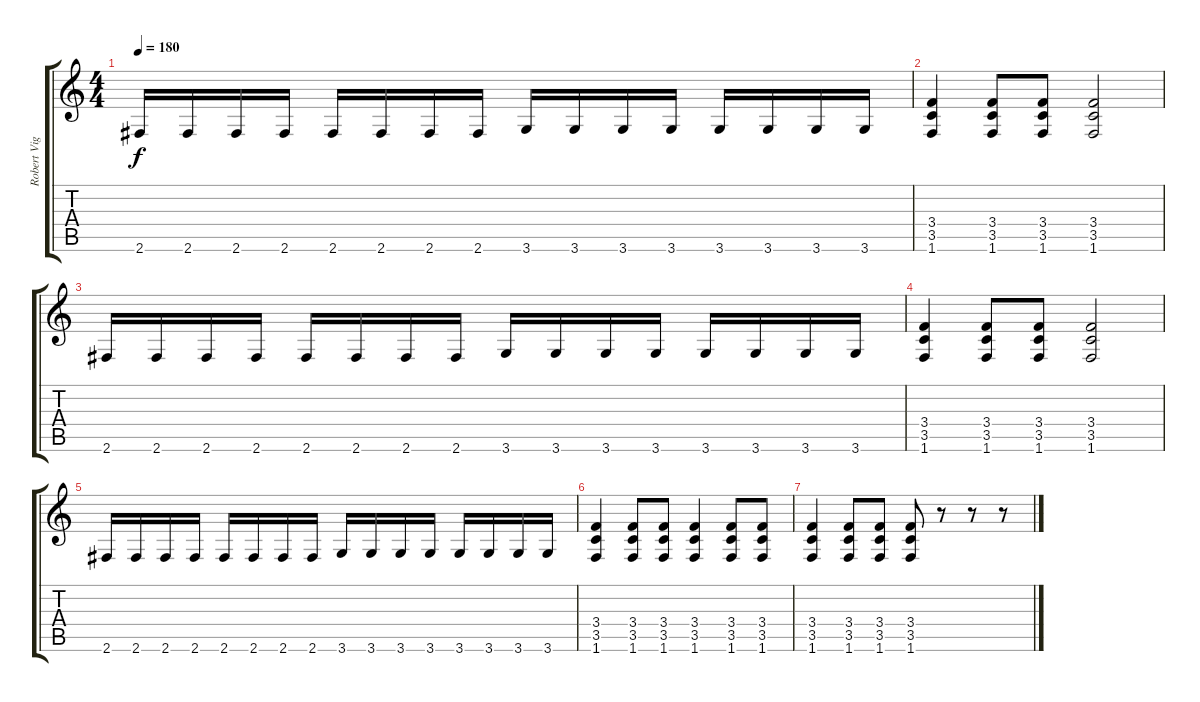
\track ("Robert Vigna" "Robert Vig") {instrument distortionguitar}
\staff {score tabs}
\tuning (E4 B3 G3 D3 A2 E2) {hide}
\ts (4 4)
\tempo 180
\clef g2
\ks c
2.6.16{dy f} 2.6.16 2.6.16 2.6.16 2.6.16 2.6.16 2.6.16 2.6.16 3.6.16 3.6.16 3.6.16 3.6.16 3.6.16 3.6.16 3.6.16 3.6.16 |
(3.4 3.5 1.6).4 (3.4 3.5 1.6).8 (3.4 3.5 1.6).8 (3.4 3.5 1.6).2 |
2.6.16 2.6.16 2.6.16 2.6.16 2.6.16 2.6.16 2.6.16 2.6.16 3.6.16 3.6.16 3.6.16 3.6.16 3.6.16 3.6.16 3.6.16 3.6.16 |
(3.4 3.5 1.6).4 (3.4 3.5 1.6).8 (3.4 3.5 1.6).8 (3.4 3.5 1.6).2 |
2.6.16 2.6.16 2.6.16 2.6.16 2.6.16 2.6.16 2.6.16 2.6.16 3.6.16 3.6.16 3.6.16 3.6.16 3.6.16 3.6.16 3.6.16 3.6.16 |
(3.4 3.5 1.6).4 (3.4 3.5 1.6).8 (3.4 3.5 1.6).8 (3.4 3.5 1.6).4 (3.4 3.5 1.6).8 (3.4 3.5 1.6).8 |
(3.4 3.5 1.6).4 (3.4 3.5 1.6).8 (3.4 3.5 1.6).8 (3.4 3.5 1.6).8 r.8 r.8 r.8
